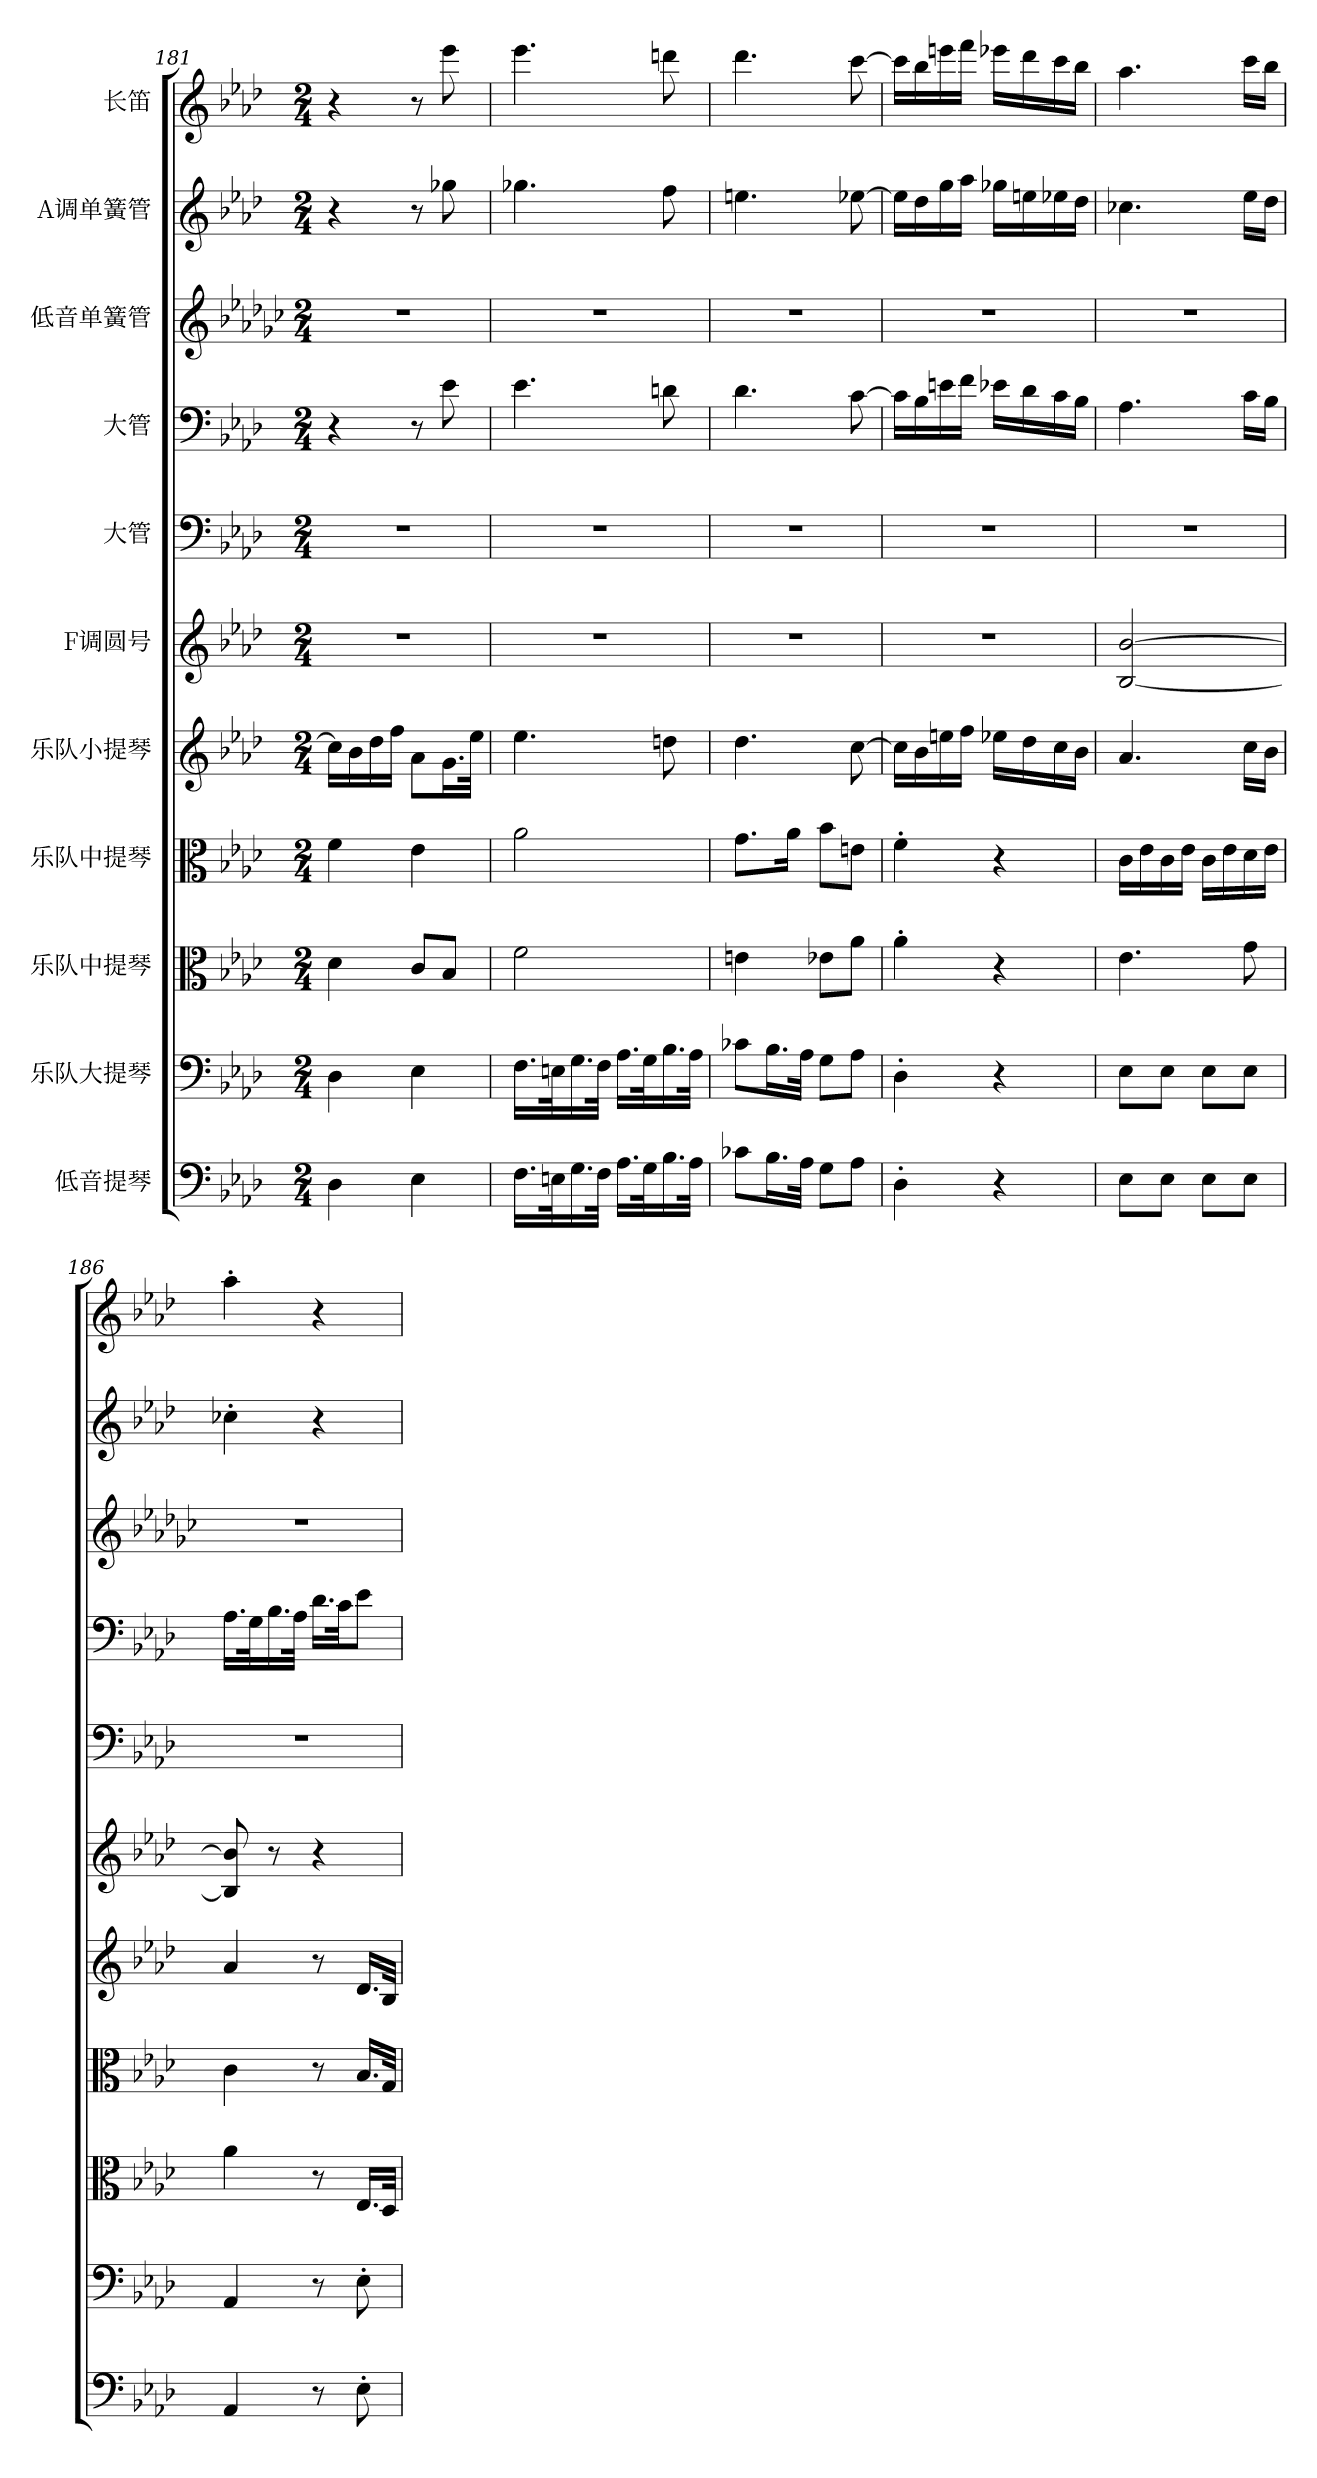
**kern	**kern	**kern	**kern	**kern	**kern	**kern	**kern	**kern	**kern	**kern
*part11	*part10	*part9	*part8	*part7	*part6	*part5	*part4	*part3	*part2	*part1
*staff11	*staff10	*staff9	*staff8	*staff7	*staff6	*staff5	*staff4	*staff3	*staff2	*staff1
*I"低音提琴	*I"乐队大提琴	*I"乐队中提琴	*I"乐队中提琴	*I"乐队小提琴	*I"F调圆号	*I"大管	*I"大管	*I"低音单簧管	*I"A调单簧管	*I"长笛
!!LO:PB:g=z
*clefF4	*clefF4	*clefC3	*clefC3	*clefG2	*clefG2	*clefF4	*clefF4	*clefG2	*clefG2	*clefG2
*ITrd7c12	*	*	*	*	*ITrd4c7	*	*	*ITrd8c14	*ITrd2c3	*
*k[b-e-a-d-]	*k[b-e-a-d-]	*k[b-e-a-d-]	*k[b-e-a-d-]	*k[b-e-a-d-]	*k[b-e-a-d-g-]	*k[b-e-a-d-]	*k[b-e-a-d-]	*k[b-e-a-d-g-c-]	*k[b-]	*k[b-e-a-d-]
*M2/4	*M2/4	*M2/4	*M2/4	*M2/4	*M2/4	*M2/4	*M2/4	*M2/4	*M2/4	*M2/4
*MM47	*MM47	*MM47	*MM47	*MM47	*MM47	*MM47	*MM47	*MM47	*MM47	*MM47
=181	=181	=181	=181	=181	=181	=181	=181	=181	=181	=181
4DD-\	4D-\	4d-\	4f\	16cc\LL]	2r	2r	4r	2r	4r	4r
.	.	.	.	16b-\	.	.	.	.	.	.
.	.	.	.	16dd-\	.	.	.	.	.	.
.	.	.	.	16ff\JJ	.	.	.	.	.	.
4EE-\	4E-\	8c/L	4e-\	8a-\L	.	.	8r	.	8r	8r
.	.	8B-/J	.	16.g\L	.	.	8e-\	.	8ee-X\	8eee-\
.	.	.	.	32ee-\JJk	.	.	.	.	.	.
=182	=182	=182	=182	=182	=182	=182	=182	=182	=182	=182
*	*	*	*	*	*	*	*	*	*	*MM48
16.FF\LL	16.F\LL	2f\	2a-\	4.ee-\	2r	2r	4.e-\	2r	4.ee-X\	4.eee-\
32EEn\K	32En\K	.	.	.	.	.	.	.	.	.
16.GG\	16.G\	.	.	.	.	.	.	.	.	.
32FF\JJk	32F\JJk	.	.	.	.	.	.	.	.	.
16.AA-\LL	16.A-\LL	.	.	.	.	.	.	.	.	.
32GG\K	32G\K	.	.	.	.	.	.	.	.	.
16.BB-\	16.B-\	.	.	8ddn\	.	.	8dn\	.	8dd\	8dddn\
32AA-\JJk	32A-\JJk	.	.	.	.	.	.	.	.	.
=183	=183	=183	=183	=183	=183	=183	=183	=183	=183	=183
8C-X\L	8c-X\L	4en\	8.g\L	4.dd-\	2r	2r	4.d-\	2r	4.cc#X\	4.ddd-\
16.BB-\L	16.B-\L	.	.	.	.	.	.	.	.	.
.	.	.	16a-\Jk	.	.	.	.	.	.	.
32AA-\JJk	32A-\JJk	.	.	.	.	.	.	.	.	.
8GG\L	8G\L	8e-X\L	8b-\L	.	.	.	.	.	.	.
8AA-\J	8A-\J	8a-\J	8en\J	[8cc\	.	.	[8c\	.	[8ccn\	[8ccc\
=184	=184	=184	=184	=184	=184	=184	=184	=184	=184	=184
*	*	*	*	*	*	*	*	*	*	*MM47
4DD-'\	4D-'\	4a-'\	4f'\	16cc\LL]	2r	2r	16c\LL]	2r	16cc\LL]	16ccc\LL]
.	.	.	.	16b-\	.	.	16B-\	.	16b-\	16bb-\
*	*	*	*	*	*	*	*	*	*	*MM46
.	.	.	.	16een\	.	.	16en\	.	16ee\	16eeen\
.	.	.	.	16ff\JJ	.	.	16f\JJ	.	16ff\JJ	16fff\JJ
*	*	*	*	*	*	*	*	*	*	*MM45
4r	4r	4r	4r	16ee-X\LL	.	.	16e-X\LL	.	16ee-X\LL	16eee-X\LL
.	.	.	.	16dd-\	.	.	16d-\	.	16cc#X\	16ddd-\
*	*	*	*	*	*	*	*	*	*	*MM43
.	.	.	.	16cc\	.	.	16c\	.	16ccn\	16ccc\
.	.	.	.	16b-\JJ	.	.	16B-\JJ	.	16b-\JJ	16bb-\JJ
!!LO:PB:g=z
=185	=185	=185	=185	=185	=185	=185	=185	=185	=185	=185
*	*	*	*	*	*	*	*	*	*	*MM47
8EE-\L	8E-\L	4.e-\	16c\LL	4.a-/	[2E-/ [2e-/	2r	4.A-\	2r	4.a-X\	4.aa-\
.	.	.	16e-\	.	.	.	.	.	.	.
8EE-\J	8E-\J	.	16c\	.	.	.	.	.	.	.
.	.	.	16e-\JJ	.	.	.	.	.	.	.
8EE-\L	8E-\L	.	16c\LL	.	.	.	.	.	.	.
.	.	.	16e-\	.	.	.	.	.	.	.
*	*	*	*	*	*	*	*	*	*	*MM45
8EE-\J	8E-\J	8g\	16d-\	16cc\LL	.	.	16c\LL	.	16cc\LL	16ccc\LL
.	.	.	16e-\JJ	16b-\JJ	.	.	16B-\JJ	.	16b-\JJ	16bb-\JJ
=186	=186	=186	=186	=186	=186	=186	=186	=186	=186	=186
*	*	*	*	*	*	*	*	*	*	*MM46
4AAA-/	4AA-/	4a-\	4c\	4a-/	8E-/] 8e-/]	2r	16.A-\LL	2r	4a-X'\	4aa-'\
.	.	.	.	.	.	.	32G\K	.	.	.
.	.	.	.	.	8r	.	16.B-\	.	.	.
.	.	.	.	.	.	.	32A-\JJk	.	.	.
8r	8r	8r	8r	8r	4r	.	16.d-\LL	.	4r	4r
.	.	.	.	.	.	.	32c\JK	.	.	.
8EE-'\	8E-'\	16.E-/LL	16.B-/LL	16.d-/LL	.	.	8e-\J	.	.	.
.	.	32D-/JJk	32G/JJk	32B-/JJk	.	.	.	.	.	.
=	=	=	=	=	=	=	=	=	=	=
*-	*-	*-	*-	*-	*-	*-	*-	*-	*-	*-
